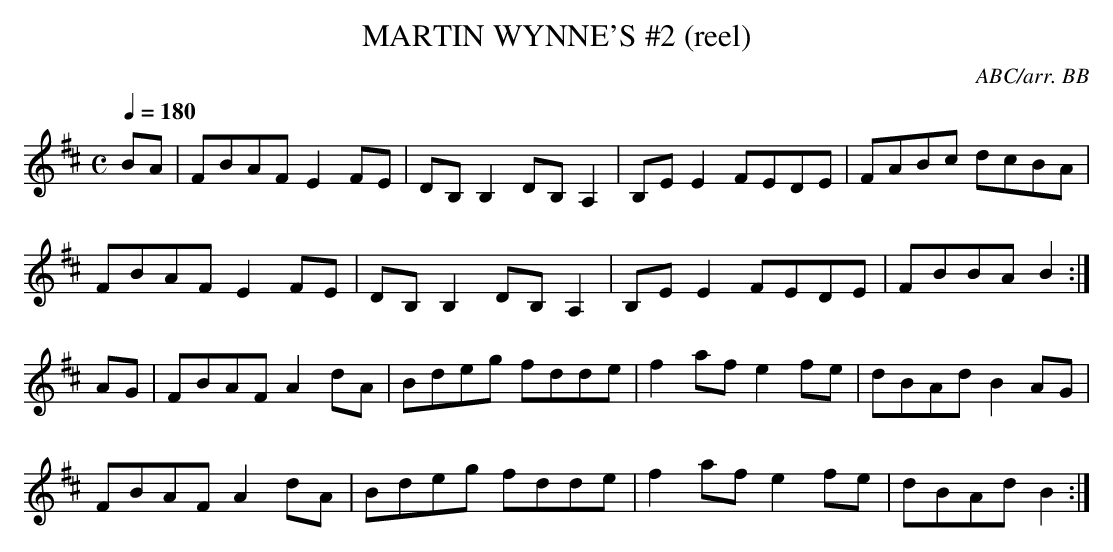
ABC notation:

X:1
T:MARTIN WYNNE'S #2 (reel)
C:ABC/arr. BB
M:C
L:1/8
Q:1/4=180
K:Bm
BA|FBAF E2FE|DB,B,2 DB,A,2|B,EE2 FEDE|FABc dcBA|
FBAF E2FE|DB,B,2 DB,A,2|B,EE2 FEDE|FBBA B2 :|
AG|FBAF A2dA|Bdeg fdde|f2af e2fe|dBAd B2AG|
FBAF A2dA|Bdeg fdde|f2af e2fe|dBAd B2 :|
